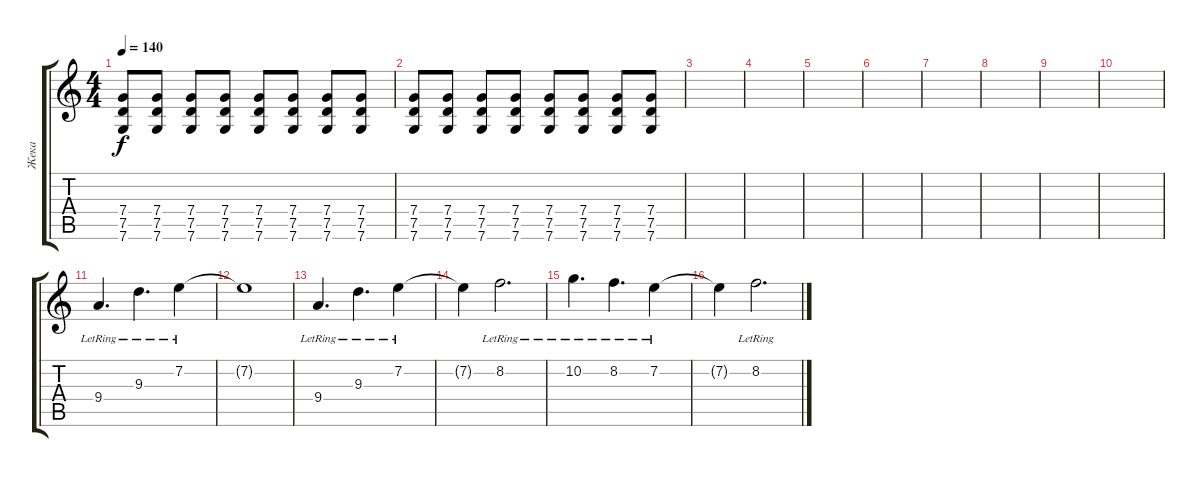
\track ("Жека" "Жека") {instrument overdrivenguitar}
\staff {score tabs}
\tuning (D4 A3 F3 C3 G2 C2) {hide}
\ts (4 4)
\tempo 140
\clef g2
\ks c
(7.4 7.5 7.6).8{dy f} (7.4 7.5 7.6).8 (7.4 7.5 7.6).8 (7.4 7.5 7.6).8 (7.4 7.5 7.6).8 (7.4 7.5 7.6).8 (7.4 7.5 7.6).8 (7.4 7.5 7.6).8 |
(7.4 7.5 7.6).8 (7.4 7.5 7.6).8 (7.4 7.5 7.6).8 (7.4 7.5 7.6).8 (7.4 7.5 7.6).8 (7.4 7.5 7.6).8 (7.4 7.5 7.6).8 (7.4 7.5 7.6).8 |
|
|
|
|
|
|
|
|
9.4{lr}.4{d} 9.3{lr}.4{d} 7.2{lr}.4 |
7.2{t}.1 |
9.4{lr}.4{d} 9.3{lr}.4{d} 7.2{lr}.4 |
7.2{t}.4 8.2{lr}.2{d} |
10.2{lr}.4{d} 8.2{lr}.4{d} 7.2{lr}.4 |
7.2{t}.4 8.2{lr}.2{d}
